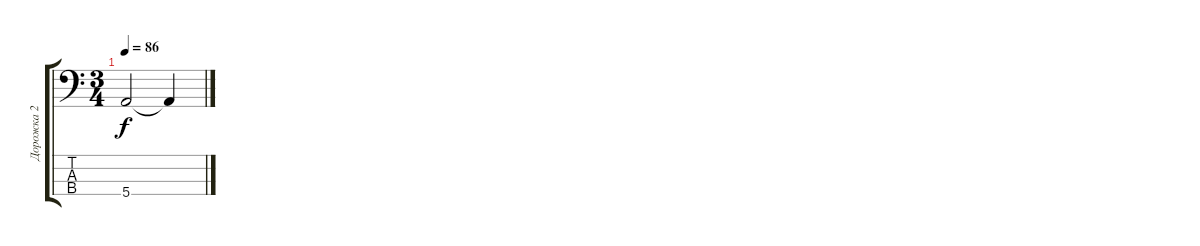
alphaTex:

\track ("Дорожка 2" "Дорожка 2") {instrument electricbassfinger}
\staff {score tabs}
\tuning (G2 D2 A1 E1) {hide}
\ts (3 4)
\tempo 86
\clef f4
\ks c
5.4.2{dy f} 5.4{t}.4
